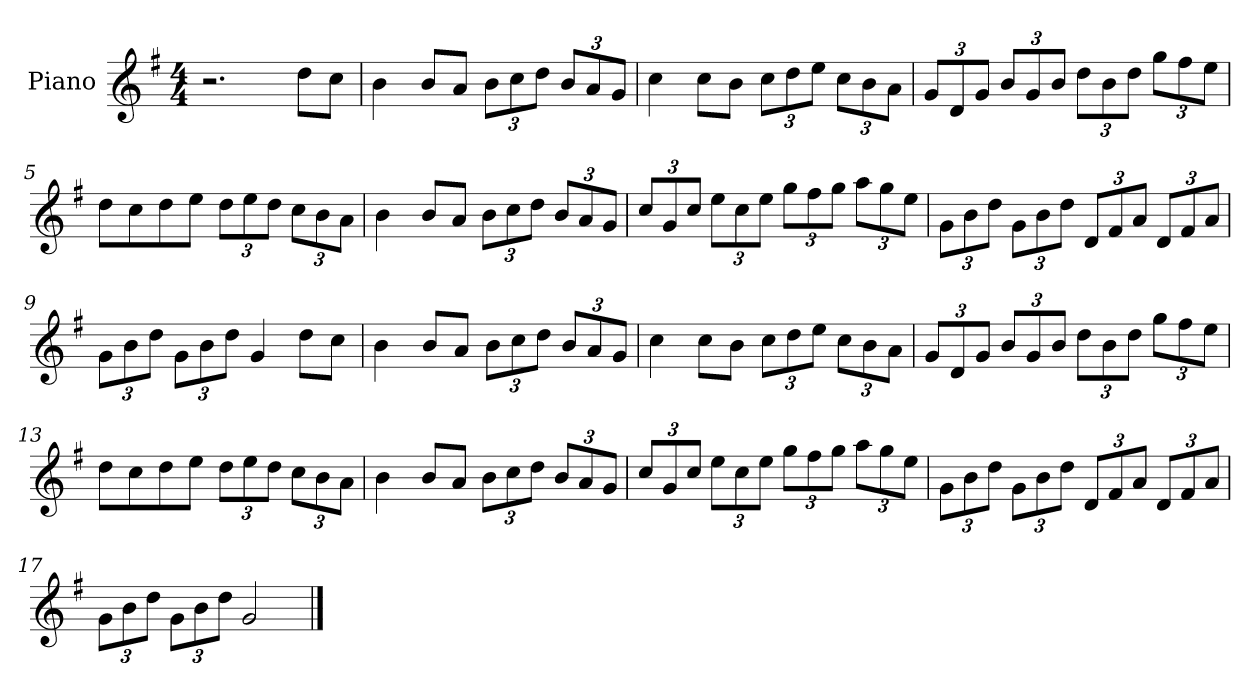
**kern
*part1
*staff1
*I"Piano
*I'Pno
*clefG2
*k[f#]
*M4/4
=1
2.r
8dd\L
8cc\J
=2
4b\
8b/L
8a/J
*Xbrackettup
12b\L
12cc\
12dd\J
12b/L
12a/
12g/J
=3
4cc\
8cc\L
8b\J
12cc\L
12dd\
12ee\J
12cc\L
12b\
12a\J
=4
12g/L
12d/
12g/J
12b/L
12g/
12b/J
12dd\L
12b\
12dd\J
12gg\L
12ff#\
12ee\J
=5
8dd\L
8cc\
8dd\
8ee\J
12dd\L
12ee\
12dd\J
12cc\L
12b\
12a\J
=6
4b\
8b/L
8a/J
12b\L
12cc\
12dd\J
12b/L
12a/
12g/J
=7
12cc/L
12g/
12cc/J
12ee\L
12cc\
12ee\J
12gg\L
12ff#\
12gg\J
12aa\L
12gg\
12ee\J
=8
12g\L
12b\
12dd\J
12g\L
12b\
12dd\J
12d/L
12f#/
12a/J
12d/L
12f#/
12a/J
=9
12g\L
12b\
12dd\J
12g\L
12b\
12dd\J
4g/
8dd\L
8cc\J
=10
4b\
8b/L
8a/J
12b\L
12cc\
12dd\J
12b/L
12a/
12g/J
=11
4cc\
8cc\L
8b\J
12cc\L
12dd\
12ee\J
12cc\L
12b\
12a\J
=12
12g/L
12d/
12g/J
12b/L
12g/
12b/J
12dd\L
12b\
12dd\J
12gg\L
12ff#\
12ee\J
=13
8dd\L
8cc\
8dd\
8ee\J
12dd\L
12ee\
12dd\J
12cc\L
12b\
12a\J
=14
4b\
8b/L
8a/J
12b\L
12cc\
12dd\J
12b/L
12a/
12g/J
=15
12cc/L
12g/
12cc/J
12ee\L
12cc\
12ee\J
12gg\L
12ff#\
12gg\J
12aa\L
12gg\
12ee\J
=16
12g\L
12b\
12dd\J
12g\L
12b\
12dd\J
12d/L
12f#/
12a/J
12d/L
12f#/
12a/J
=17
12g\L
12b\
12dd\J
12g\L
12b\
12dd\J
2g/
==
*-
